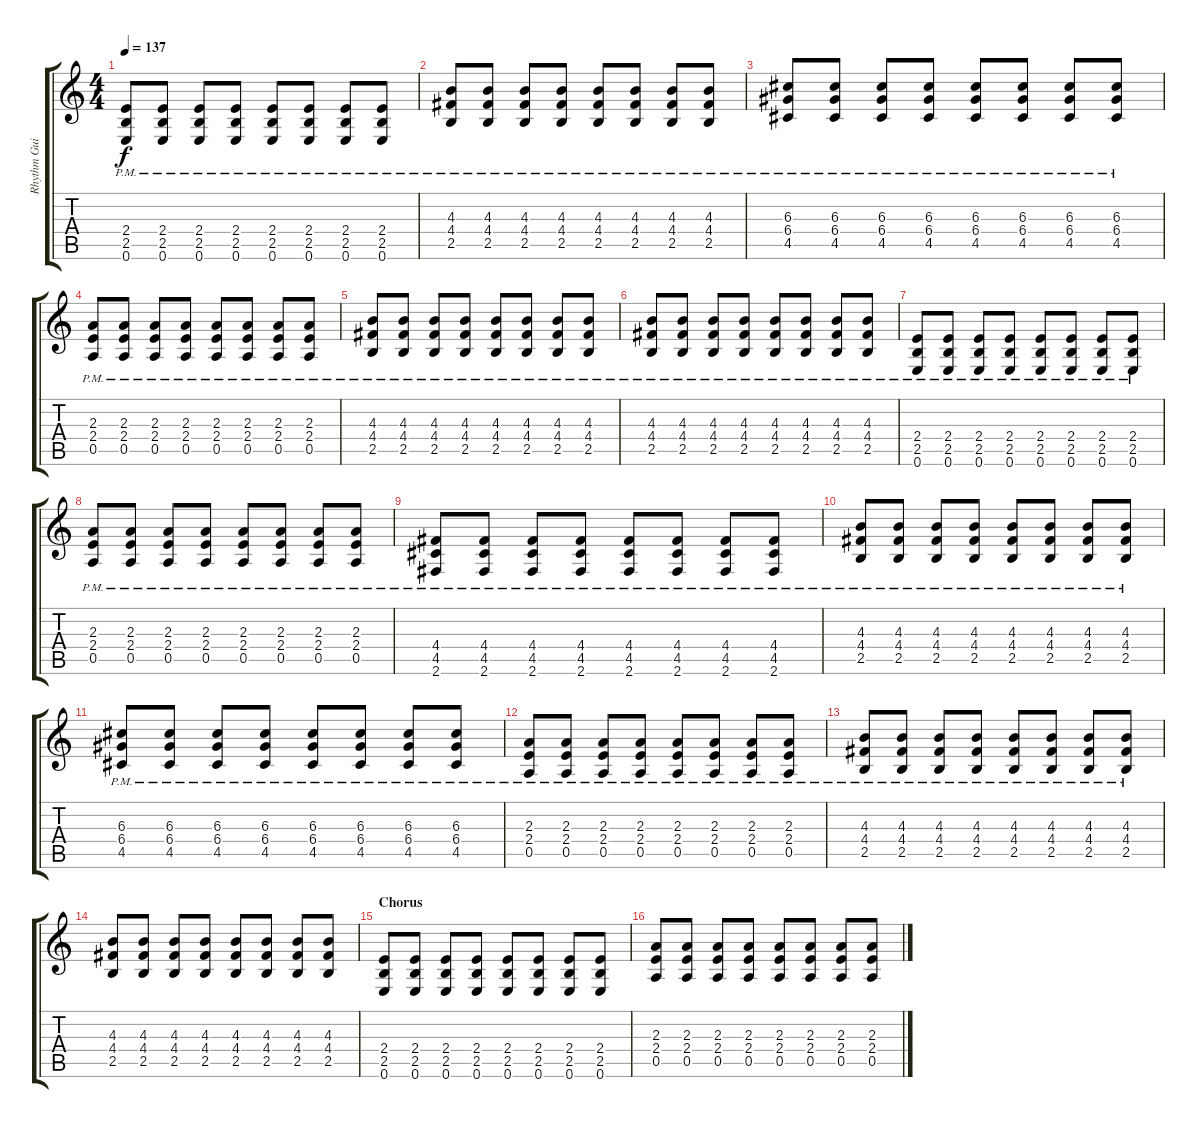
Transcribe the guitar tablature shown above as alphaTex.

\track ("Rhythm Guitar [Breiti]" "Rhythm Gui") {instrument overdrivenguitar}
\staff {score tabs}
\tuning (E4 B3 G3 D3 A2 E2) {hide}
\ts (4 4)
\tempo 137
\clef g2
\ks c
(2.4{pm} 2.5{pm} 0.6{pm}).8{dy f} (2.4{pm} 2.5{pm} 0.6{pm}).8 (2.4{pm} 2.5{pm} 0.6{pm}).8 (2.4{pm} 2.5{pm} 0.6{pm}).8 (2.4{pm} 2.5{pm} 0.6{pm}).8 (2.4{pm} 2.5{pm} 0.6{pm}).8 (2.4{pm} 2.5{pm} 0.6{pm}).8 (2.4{pm} 2.5{pm} 0.6{pm}).8 |
(4.3{pm} 4.4{pm} 2.5{pm}).8 (4.3{pm} 4.4{pm} 2.5{pm}).8 (4.3{pm} 4.4{pm} 2.5{pm}).8 (4.3{pm} 4.4{pm} 2.5{pm}).8 (4.3{pm} 4.4{pm} 2.5{pm}).8 (4.3{pm} 4.4{pm} 2.5{pm}).8 (4.3{pm} 4.4{pm} 2.5{pm}).8 (4.3{pm} 4.4{pm} 2.5{pm}).8 |
(6.3{pm} 6.4{pm} 4.5{pm}).8 (6.3{pm} 6.4{pm} 4.5{pm}).8 (6.3{pm} 6.4{pm} 4.5{pm}).8 (6.3{pm} 6.4{pm} 4.5{pm}).8 (6.3{pm} 6.4{pm} 4.5{pm}).8 (6.3{pm} 6.4{pm} 4.5{pm}).8 (6.3{pm} 6.4{pm} 4.5{pm}).8 (6.3{pm} 6.4{pm} 4.5{pm}).8 |
(2.3{pm} 2.4{pm} 0.5{pm}).8 (2.3{pm} 2.4{pm} 0.5{pm}).8 (2.3{pm} 2.4{pm} 0.5{pm}).8 (2.3{pm} 2.4{pm} 0.5{pm}).8 (2.3{pm} 2.4{pm} 0.5{pm}).8 (2.3{pm} 2.4{pm} 0.5{pm}).8 (2.3{pm} 2.4{pm} 0.5{pm}).8 (2.3{pm} 2.4{pm} 0.5{pm}).8 |
(4.3{pm} 4.4{pm} 2.5{pm}).8 (4.3{pm} 4.4{pm} 2.5{pm}).8 (4.3{pm} 4.4{pm} 2.5{pm}).8 (4.3{pm} 4.4{pm} 2.5{pm}).8 (4.3{pm} 4.4{pm} 2.5{pm}).8 (4.3{pm} 4.4{pm} 2.5{pm}).8 (4.3{pm} 4.4{pm} 2.5{pm}).8 (4.3{pm} 4.4{pm} 2.5{pm}).8 |
(4.3{pm} 4.4{pm} 2.5{pm}).8 (4.3{pm} 4.4{pm} 2.5{pm}).8 (4.3{pm} 4.4{pm} 2.5{pm}).8 (4.3{pm} 4.4{pm} 2.5{pm}).8 (4.3{pm} 4.4{pm} 2.5{pm}).8 (4.3{pm} 4.4{pm} 2.5{pm}).8 (4.3{pm} 4.4{pm} 2.5{pm}).8 (4.3{pm} 4.4{pm} 2.5{pm}).8 |
(2.4{pm} 2.5{pm} 0.6{pm}).8 (2.4{pm} 2.5{pm} 0.6{pm}).8 (2.4{pm} 2.5{pm} 0.6{pm}).8 (2.4{pm} 2.5{pm} 0.6{pm}).8 (2.4{pm} 2.5{pm} 0.6{pm}).8 (2.4{pm} 2.5{pm} 0.6{pm}).8 (2.4{pm} 2.5{pm} 0.6{pm}).8 (2.4{pm} 2.5{pm} 0.6{pm}).8 |
(2.3{pm} 2.4{pm} 0.5{pm}).8 (2.3{pm} 2.4{pm} 0.5{pm}).8 (2.3{pm} 2.4{pm} 0.5{pm}).8 (2.3{pm} 2.4{pm} 0.5{pm}).8 (2.3{pm} 2.4{pm} 0.5{pm}).8 (2.3{pm} 2.4{pm} 0.5{pm}).8 (2.3{pm} 2.4{pm} 0.5{pm}).8 (2.3{pm} 2.4{pm} 0.5{pm}).8 |
(4.4{pm} 4.5{pm} 2.6{pm}).8 (4.4{pm} 4.5{pm} 2.6{pm}).8 (4.4{pm} 4.5{pm} 2.6{pm}).8 (4.4{pm} 4.5{pm} 2.6{pm}).8 (4.4{pm} 4.5{pm} 2.6{pm}).8 (4.4{pm} 4.5{pm} 2.6{pm}).8 (4.4{pm} 4.5{pm} 2.6{pm}).8 (4.4{pm} 4.5{pm} 2.6{pm}).8 |
(4.3{pm} 4.4{pm} 2.5{pm}).8 (4.3{pm} 4.4{pm} 2.5{pm}).8 (4.3{pm} 4.4{pm} 2.5{pm}).8 (4.3{pm} 4.4{pm} 2.5{pm}).8 (4.3{pm} 4.4{pm} 2.5{pm}).8 (4.3{pm} 4.4{pm} 2.5{pm}).8 (4.3{pm} 4.4{pm} 2.5{pm}).8 (4.3{pm} 4.4{pm} 2.5{pm}).8 |
(6.3{pm} 6.4{pm} 4.5{pm}).8 (6.3{pm} 6.4{pm} 4.5{pm}).8 (6.3{pm} 6.4{pm} 4.5{pm}).8 (6.3{pm} 6.4{pm} 4.5{pm}).8 (6.3{pm} 6.4{pm} 4.5{pm}).8 (6.3{pm} 6.4{pm} 4.5{pm}).8 (6.3{pm} 6.4{pm} 4.5{pm}).8 (6.3{pm} 6.4{pm} 4.5{pm}).8 |
(2.3{pm} 2.4{pm} 0.5{pm}).8 (2.3{pm} 2.4{pm} 0.5{pm}).8 (2.3{pm} 2.4{pm} 0.5{pm}).8 (2.3{pm} 2.4{pm} 0.5{pm}).8 (2.3{pm} 2.4{pm} 0.5{pm}).8 (2.3{pm} 2.4{pm} 0.5{pm}).8 (2.3{pm} 2.4{pm} 0.5{pm}).8 (2.3{pm} 2.4{pm} 0.5{pm}).8 |
(4.3{pm} 4.4{pm} 2.5{pm}).8 (4.3{pm} 4.4{pm} 2.5{pm}).8 (4.3{pm} 4.4{pm} 2.5{pm}).8 (4.3{pm} 4.4{pm} 2.5{pm}).8 (4.3{pm} 4.4{pm} 2.5{pm}).8 (4.3{pm} 4.4{pm} 2.5{pm}).8 (4.3{pm} 4.4{pm} 2.5{pm}).8 (4.3{pm} 4.4{pm} 2.5{pm}).8 |
(4.3 4.4 2.5).8 (4.3 4.4 2.5).8 (4.3 4.4 2.5).8 (4.3 4.4 2.5).8 (4.3 4.4 2.5).8 (4.3 4.4 2.5).8 (4.3 4.4 2.5).8 (4.3 4.4 2.5).8 |
\section ("" "Chorus")
(2.4 2.5 0.6).8 (2.4 2.5 0.6).8 (2.4 2.5 0.6).8 (2.4 2.5 0.6).8 (2.4 2.5 0.6).8 (2.4 2.5 0.6).8 (2.4 2.5 0.6).8 (2.4 2.5 0.6).8 |
(2.3 2.4 0.5).8 (2.3 2.4 0.5).8 (2.3 2.4 0.5).8 (2.3 2.4 0.5).8 (2.3 2.4 0.5).8 (2.3 2.4 0.5).8 (2.3 2.4 0.5).8 (2.3 2.4 0.5).8
